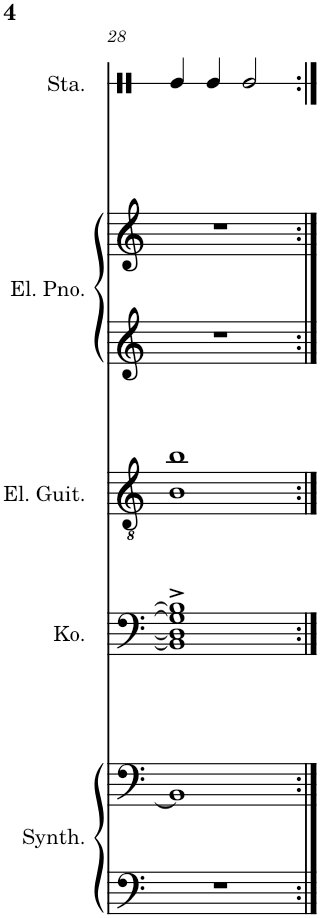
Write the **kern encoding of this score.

**kern	**kern	**kern	**kern	**kern	**kern	**kern
*part5	*part5	*part4	*part3	*part2	*part2	*part1
*staff7	*staff6	*staff5	*staff4	*staff3	*staff2	*staff1
*I"String Synthesizer	*	*I"Koto	*I"Electric Guitar	*I"Electric Piano	*	*I"Stamp
*I'Synth.	*	*I'Ko.	*I'El. Guit.	*I'El. Pno.	*	*I'Sta.
!!LO:PB:g=z
*clefF4	*clefF4	*clefF4	*clefGv2	*clefG2	*clefG2	*clefX
*k[]	*k[]	*k[]	*k[]	*k[]	*k[]	*k[]
*M4/4	*M4/4	*M4/4	*M4/4	*M4/4	*M4/4	*M4/4
=28	=28	=28	=28	=28	=28	=28
1r	1BB]	1BB]^ 1D]^ 1G-]^ 1B]^	1B 1b	1r	1r	4Re/
.	.	.	.	.	.	4Re/
.	.	.	.	.	.	2Re/
=:|!	=:|!	=:|!	=:|!	=:|!	=:|!	=:|!
*-	*-	*-	*-	*-	*-	*-
